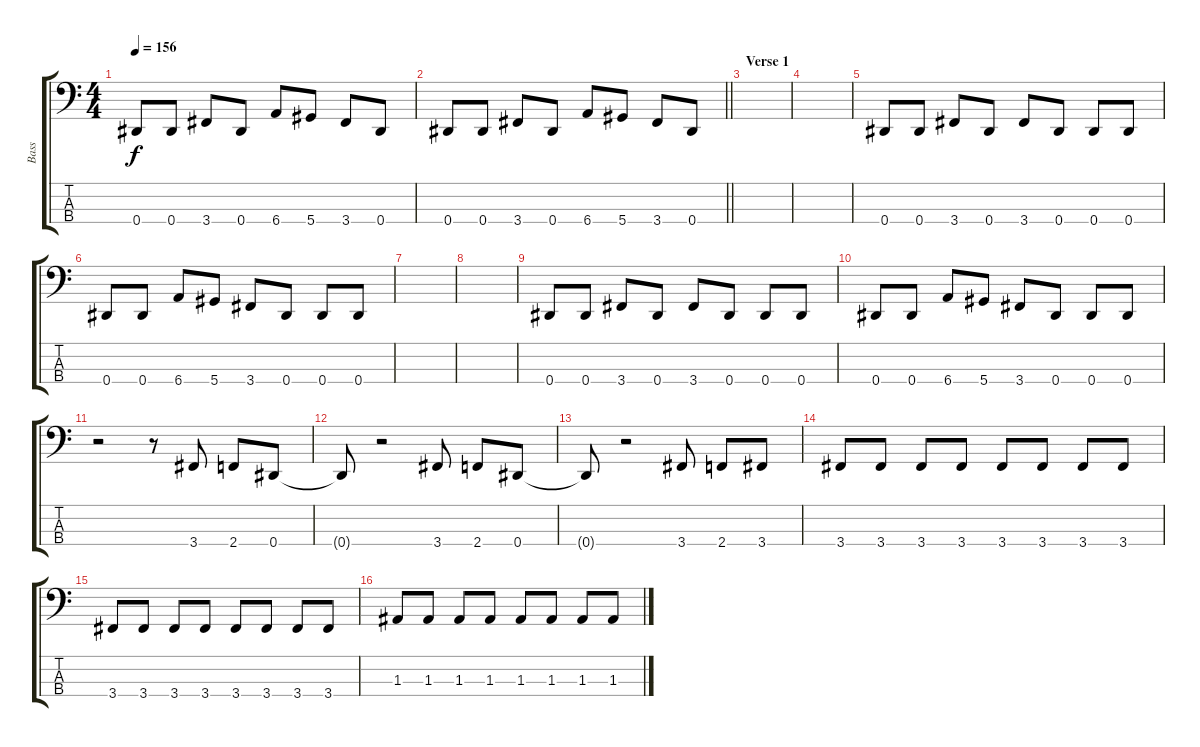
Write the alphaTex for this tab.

\track ("Bass" "Bass") {instrument electricbassfinger}
\staff {score tabs}
\tuning (G2 D2 A1 Eb1) {hide}
\ts (4 4)
\tempo 156
\clef f4
\ks c
0.4.8{dy f} 0.4.8 3.4.8 0.4.8 6.4.8 5.4.8 3.4.8 0.4.8 |
\barLineRight lightlight
0.4.8 0.4.8 3.4.8 0.4.8 6.4.8 5.4.8 3.4.8 0.4.8 |
\section ("" "Verse 1")
|
|
0.4.8 0.4.8 3.4.8 0.4.8 3.4.8 0.4.8 0.4.8 0.4.8 |
0.4.8 0.4.8 6.4.8 5.4.8 3.4.8 0.4.8 0.4.8 0.4.8 |
|
|
0.4.8 0.4.8 3.4.8 0.4.8 3.4.8 0.4.8 0.4.8 0.4.8 |
0.4.8 0.4.8 6.4.8 5.4.8 3.4.8 0.4.8 0.4.8 0.4.8 |
r.2 r.8 3.4.8 2.4.8 0.4.8 |
0.4{t}.8 r.2 3.4.8 2.4.8 0.4.8 |
0.4{t}.8 r.2 3.4.8 2.4.8 3.4.8 |
3.4.8 3.4.8 3.4.8 3.4.8 3.4.8 3.4.8 3.4.8 3.4.8 |
3.4.8 3.4.8 3.4.8 3.4.8 3.4.8 3.4.8 3.4.8 3.4.8 |
1.3.8 1.3.8 1.3.8 1.3.8 1.3.8 1.3.8 1.3.8 1.3.8
